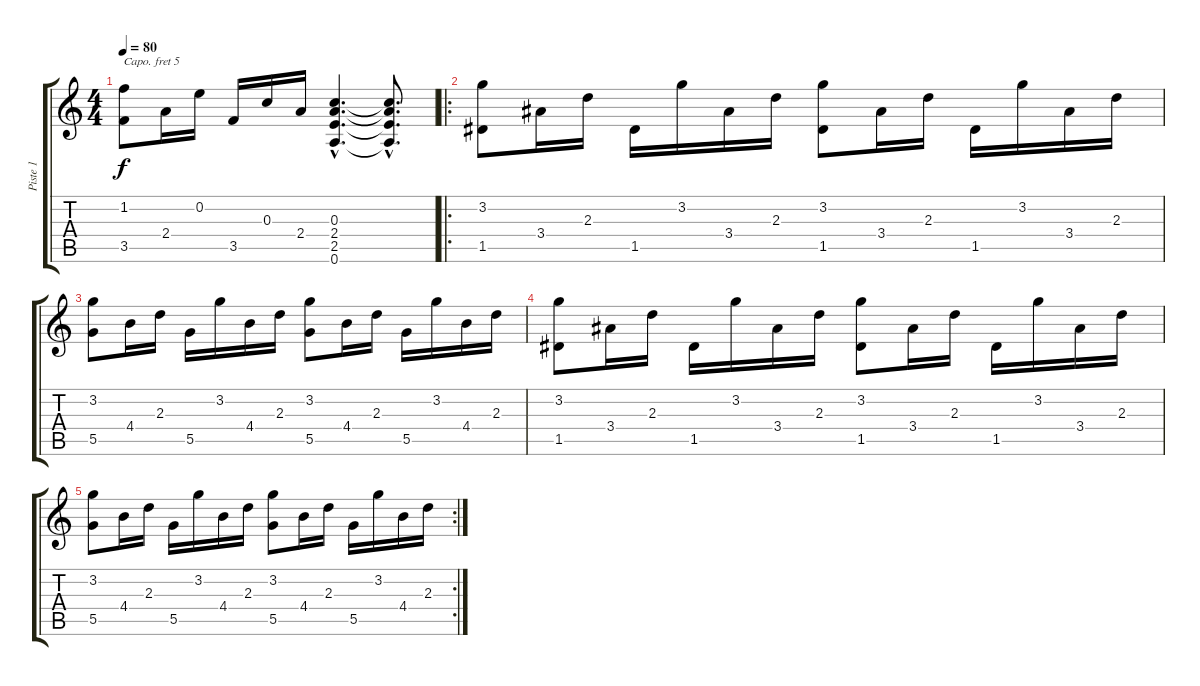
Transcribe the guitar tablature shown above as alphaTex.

\track ("Piste 1" "Piste 1") {instrument acousticguitarsteel}
\staff {score tabs}
\capo 5
\tuning (E4 B3 G3 D3 A2 E2) {hide}
\ts (4 4)
\tempo 80
\clef g2
\ks c
(1.2 3.5).8{dy f} 2.4.16 0.2.16 3.5.16 0.3.16 2.4.16 (0.3{hac} 2.4{hac} 2.5{hac} 0.6{hac}).4{d} (0.3{hac t} 2.4{hac t} 2.5{hac t} 0.6{hac t}).8{d} |
\ro
(3.2 1.5).8 3.4.16 2.3.16 1.5.16 3.2.16 3.4.16 2.3.16 (3.2 1.5).8 3.4.16 2.3.16 1.5.16 3.2.16 3.4.16 2.3.16 |
(3.2 5.5).8 4.4.16 2.3.16 5.5.16 3.2.16 4.4.16 2.3.16 (3.2 5.5).8 4.4.16 2.3.16 5.5.16 3.2.16 4.4.16 2.3.16 |
(3.2 1.5).8 3.4.16 2.3.16 1.5.16 3.2.16 3.4.16 2.3.16 (3.2 1.5).8 3.4.16 2.3.16 1.5.16 3.2.16 3.4.16 2.3.16 |
\rc 2
(3.2 5.5).8 4.4.16 2.3.16 5.5.16 3.2.16 4.4.16 2.3.16 (3.2 5.5).8 4.4.16 2.3.16 5.5.16 3.2.16 4.4.16 2.3.16
